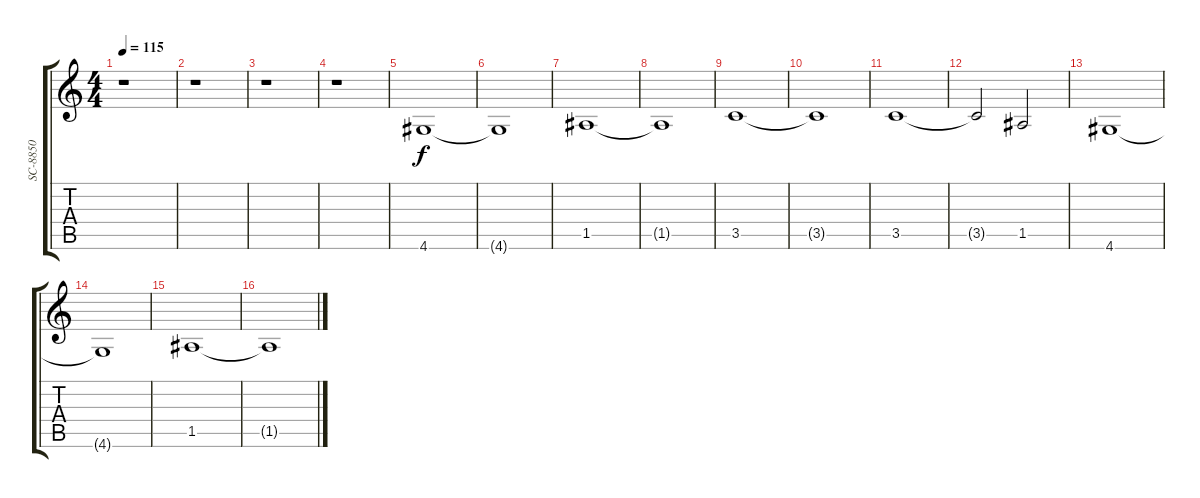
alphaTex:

\track ("SC-8850" "SC-8850") {instrument contrabass}
\staff {score tabs}
\tuning (E4 B3 G3 D3 A2 E2) {hide}
\ts (4 4)
\tempo 115
\clef g2
\ks c
r.1{dy f volume 9} |
r.1 |
r.1 |
r.1 |
4.6.1{volume 10} |
4.6{t}.1 |
1.5.1{volume 10} |
1.5{t}.1 |
3.5.1{volume 10} |
3.5{t}.1 |
3.5.1 |
3.5{t}.2 1.5.2 |
4.6.1{volume 10} |
4.6{t}.1 |
1.5.1{volume 10} |
1.5{t}.1
